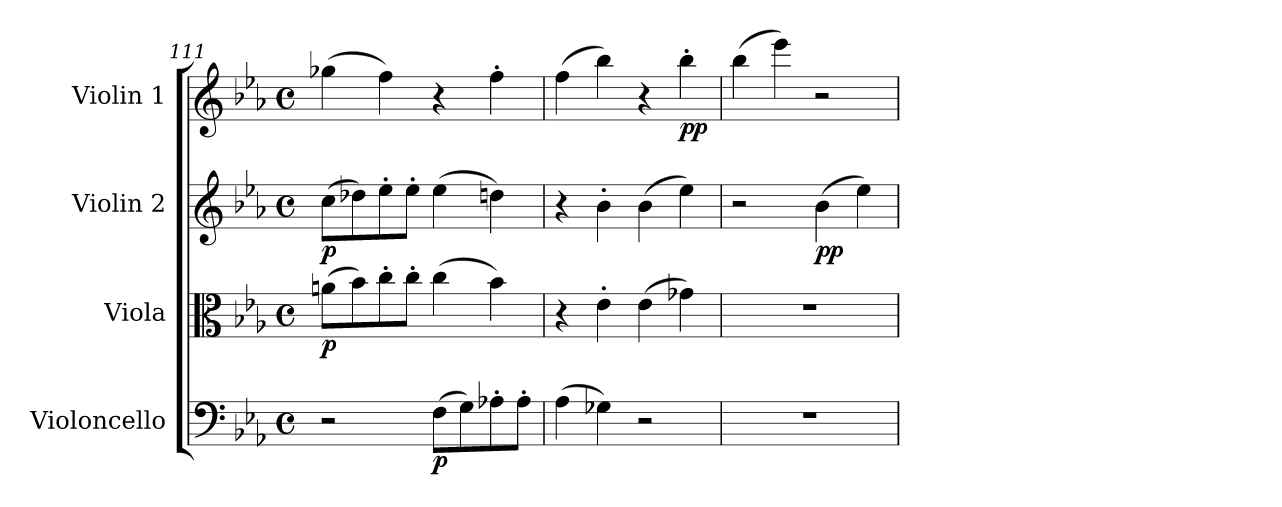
**kern	**dynam	**kern	**dynam	**kern	**dynam	**kern	**dynam
*part4	*part4	*part3	*part3	*part2	*part2	*part1	*part1
*staff4	*staff4	*staff3	*staff3	*staff2	*staff2	*staff1	*staff1
*I"Violoncello	*	*I"Viola	*	*I"Violin 2	*	*I"Violin 1	*
*I'Vc	*	*I'Vla	*	*I'Vln	*	*I'Vln	*
*clefF4	*	*clefC3	*	*clefG2	*	*clefG2	*
*k[b-e-a-]	*	*k[b-e-a-]	*	*k[b-e-a-]	*	*k[b-e-a-]	*
*M4/4	*	*M4/4	*	*M4/4	*	*M4/4	*
*met(c)	*	*met(c)	*	*met(c)	*	*met(c)	*
=111	=111	=111	=111	=111	=111	=111	=111
!	!	!	!LO:DY:b	!	!LO:DY:b	!	!
2r	.	(8an\L	p	(8cc\L	p	(4gg-X\	.
.	.	8b-\)	.	8dd-X\)	.	.	.
.	.	8cc'\	.	8ee-'\	.	4ff\)	.
.	.	8cc'\J	.	8ee-'\J	.	.	.
!	!LO:DY:b	!	!	!	!	!	!
(8F\L	p	(4cc\	.	(4ee-\	.	4r	.
8G\)	.	.	.	.	.	.	.
8A-X'\	.	4b-\)	.	4ddn\)	.	4ff'\	.
8A-'\J	.	.	.	.	.	.	.
=112	=112	=112	=112	=112	=112	=112	=112
(4A-\	.	4r	.	4r	.	(4ff\	.
4G-X\)	.	4e-'\	.	4b-'\	.	4bb-\)	.
2r	.	(4e-\	.	(4b-\	.	4r	.
!	!	!	!	!	!	!	!LO:DY:b
.	.	4g-X\)	.	4ee-\)	.	4bb-'\	pp
=113	=113	=113	=113	=113	=113	=113	=113
1r	.	1r	.	2r	.	(4bb-\	.
.	.	.	.	.	.	4eee-\)	.
!	!	!	!	!	!LO:DY:b	!	!
.	.	.	.	(4b-\	pp	2r	.
.	.	.	.	4ee-\)	.	.	.
=	=	=	=	=	=	=	=
*-	*-	*-	*-	*-	*-	*-	*-
